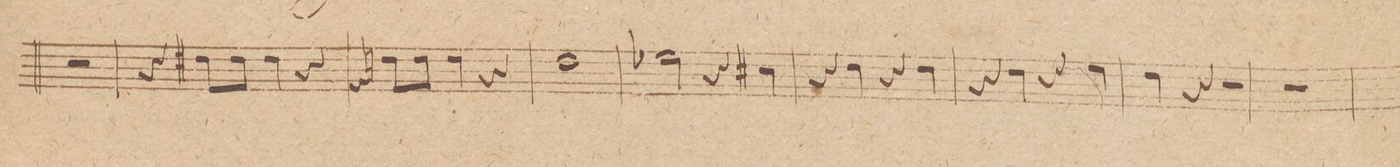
**kern	**dynam
*I"Corno 1mo in F.	*
*clefG2	*
*k[b-]	*
*met(c|)	*
*M2/2	*
1r	.
=79	=79
4r	.
8g#X\L	.
8g#\J	.
4g#\	.
4r	.
=80	=80
4r	.
8gn\L	.
8g\J	.
4g\	.
4r	.
=81	=81
1g	.
=82	=82
2a-X\	.
4r	.
4f#X\	.
=83	=83
4r	.
4g\	.
4r	.
4g\	.
=84	=84
4r	.
4g\	.
4r	.
4a\	.
=85	=85
4g\	.
4r	.
2r	.
=86	=86
1r	.
=87	=87
*-	*-
